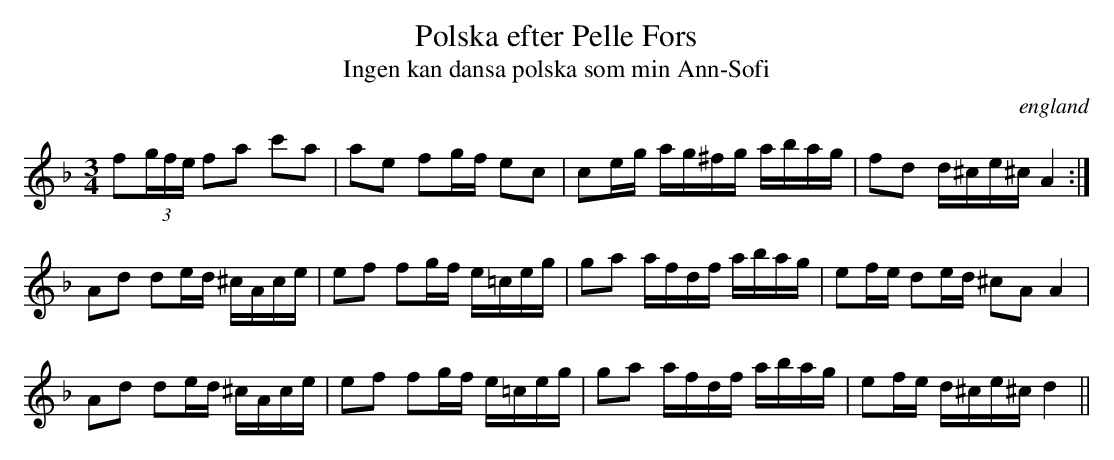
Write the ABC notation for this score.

X:1
T:Polska efter Pelle Fors
T:Ingen kan dansa polska som min Ann-Sofi
O:england
M:3/4
L:1/16
K:Dm
f2(3gfe f2a2 c'2a2|a2e2 f2gf e2c2|c2eg ag^fg abag|f2d2 d^ce^c A4:|
A2d2 d2ed ^cAce|e2f2 f2gf e=ceg|g2a2 afdf abag|e2fe d2ed ^c2A2 A4|
A2d2 d2ed ^cAce|e2f2 f2gf e=ceg|g2a2 afdf abag|e2fe d^ce^c d4||
